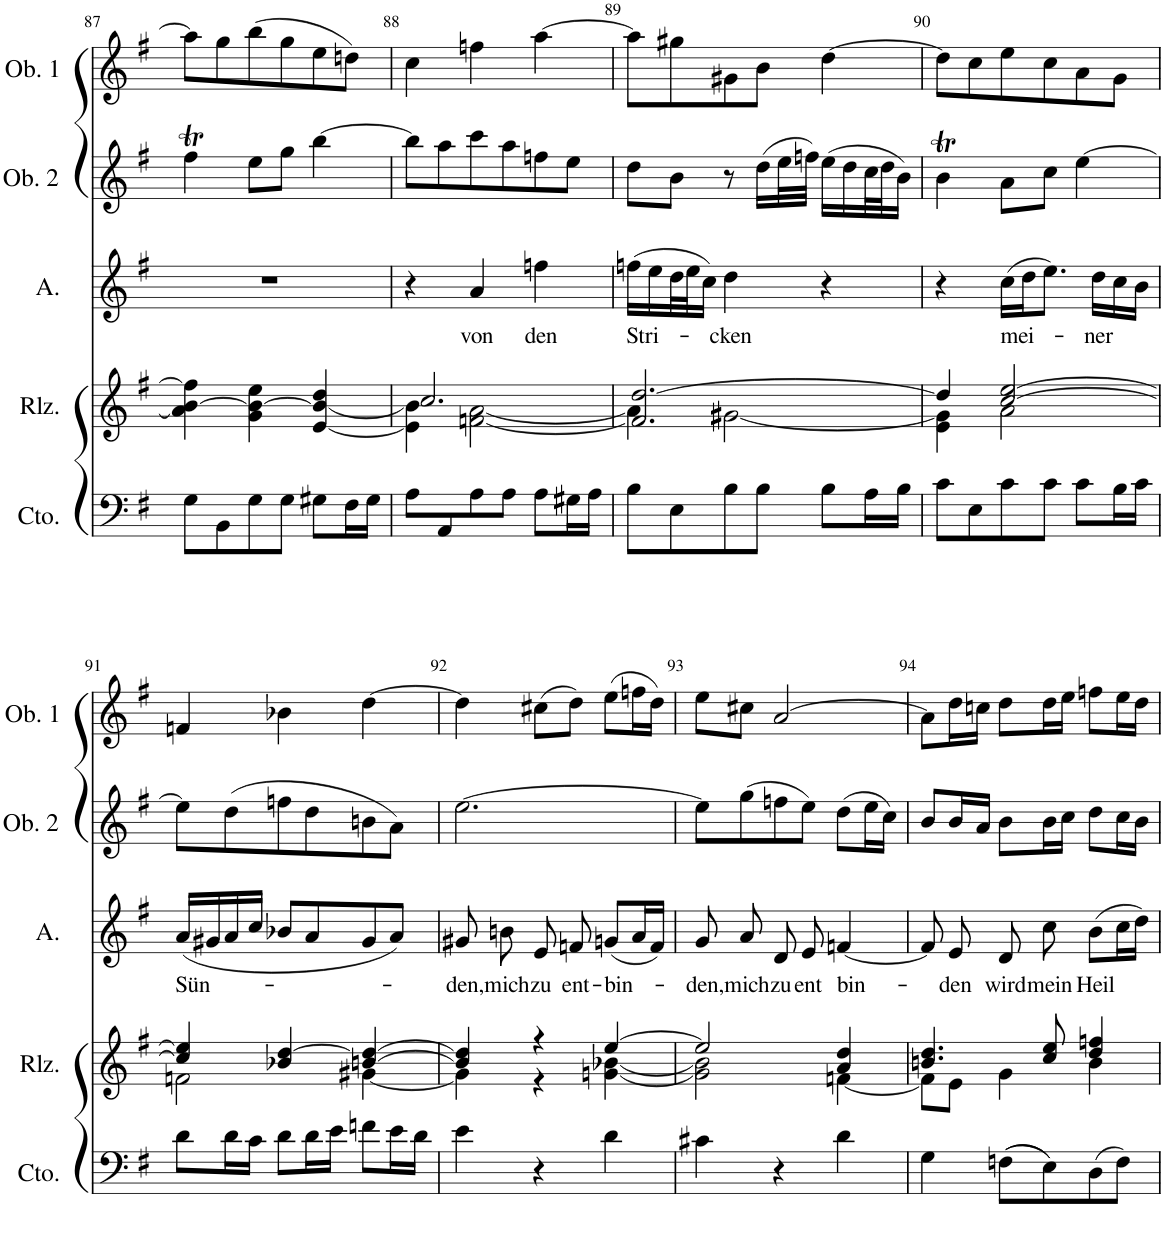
**kern	**kern	**kern	**text	**kern	**kern
*part5	*part4	*part3	*part3	*part2	*part1
*staff5	*staff4	*staff3	*staff3	*staff2	*staff1
*I"Vc/Cb Cto,	*I"Rlztn.	*I"Alto	*	*I"Oboe 2	*I"Oboe 1
*I'Cto.	*I'Rlz.	*I'A.	*	*I'Ob. 2	*I'Ob. 1
!!LO:PB:g=z
*clefF4	*clefG2	*clefG2	*	*clefG2	*clefG2
*k[f#]	*k[f#]	*k[f#]	*	*k[f#]	*k[f#]
*M3/4	*M3/4	*M3/4	*	*M3/4	*M3/4
=87	=87	=87	=87	=87	=87
8G\L	4a\] [4b\ 4ff#\]	2.r	.	4ff#t\	8aa\L]
8BB\	.	.	.	.	8gg\
8G\	4g\ 4b\_ 4ee\	.	.	8ee\L	(8bb\
8G\J	.	.	.	8gg\J	8gg\
8G#X\L	[4e/ 4b/_ 4dd/	.	.	[4bb\	8ee\
16F#\L	.	.	.	.	8ddn\J)
16G#\JJ	.	.	.	.	.
=88	=88	=88	=88	=88	=88
*	*^	*	*	*	*
8A\L	2.cc/	4e\] 4b\]	4r	.	8bb\L]	4cc\
8AA/	.	.	.	.	8aa\	.
!	!	!	!	!LO:LY:b	!	!
8A\	.	[2fn\ [2a\	4a/	von	8ccc\	4ffn\
8A\J	.	.	.	.	8aa\	.
!	!	!	!	!LO:LY:b	!	!
8A\L	.	.	4ffn\	den	8ffn\	[4aa\
16G#X\L	.	.	.	.	8ee\J	.
16A\JJ	.	.	.	.	.	.
=89	=89	=89	=89	=89	=89	=89
!	!	!	!	!LO:LY:b	!	!
8B\L	2.f/] [2.dd/	4a\]	(16ffn\LL	Stri-	8dd\L	8aa\L]
.	.	.	16ee\	.	.	.
8E\	.	.	32dd\L	.	8b\J	8gg#X\
.	.	.	32ee\J	.	.	.
.	.	.	16cc\JJ)	.	.	.
!	!	!	!	!LO:LY:b	!	!
8B\	.	[2g#X\	4dd\	-cken	8r	8g#X\
8B\J	.	.	.	.	(16dd\LL	8b\J
.	.	.	.	.	32ee\L	.
.	.	.	.	.	32ffn\JJJ)	.
8B\L	.	.	4r	.	(16ee\LL	[4dd\
.	.	.	.	.	16dd\	.
16A\L	.	.	.	.	32cc\L	.
.	.	.	.	.	32dd\J	.
16B\JJ	.	.	.	.	16b\JJ)	.
=90	=90	=90	=90	=90	=90	=90
8c\L	4dd/]	4e\ 4g#\]	4r	.	4bt\	8dd\L]
8E\	.	.	.	.	.	8cc\
!	!	!	!	!LO:LY:b	!	!
8c\	[2cc/ [2ee/	2a\	(16cc\LL	mei-	8a\L	8ee\
.	.	.	16dd\J	.	.	.
8c\J	.	.	8.ee\J)	.	8cc\J	8cc\
8c\L	.	.	.	.	[4ee\	8a\
!	!	!	!	!LO:LY:b	!	!
.	.	.	16dd\LL	-ner	.	.
16B\L	.	.	16cc\	.	.	8g\J
16c\JJ	.	.	16b\JJ	.	.	.
!!LO:LB:g=z
=91	=91	=91	=91	=91	=91	=91
!	!	!	!	!LO:LY:b	!	!
8d\L	4cc/] 4ee/]	2fn\	(16a/LL	Sün-	8ee\L]	4fn/
.	.	.	16g#X/	.	.	.
16d\L	.	.	16a/	.	(8dd\	.
16c\JJ	.	.	16cc/JJ	.	.	.
8d\L	4b-X/ [4dd/	.	8b-X/L	.	8ffn\	4b-X\
16d\L	.	.	8a/	.	8dd\	.
16e\JJ	.	.	.	.	.	.
8fn\L	[4bn/ 4dd/_	[4g#X\	8g#/	.	8bn\	[4dd\
16e\L	.	.	8a/J)	.	8a\J)	.
16d\JJ	.	.	.	.	.	.
=92	=92	=92	=92	=92	=92	=92
!	!	!	!	!LO:LY:b	!	!
4e\	4b/] 4dd/]	4g#\]	8g#X/	den,	[2.ee\	4dd\]
!	!	!	!	!LO:LY:b	!	!
.	.	.	8bn\	mich	.	.
!	!	!	!	!LO:LY:b	!	!
4r	4r	4r	8e/	zu	.	(8cc#X\L
!	!	!	!	!LO:LY:b	!	!
.	.	.	8fn/	ent-	.	8dd\J)
!	!	!	!	!LO:LY:b	!	!
4d\	[4ee/	[4gn\ [4b-X\	(8gn/L	-bin-	.	(8ee\L
.	.	.	16a/L	.	.	16ffn\L
.	.	.	16f/JJ)	.	.	16dd\JJ)
=93	=93	=93	=93	=93	=93	=93
!	!	!	!	!LO:LY:b	!	!
4c#X\	2ee/]	2g\] 2b-\]	8g/	-den,	8ee\L]	8ee\L
!	!	!	!	!LO:LY:b	!	!
.	.	.	8a/	mich	(8gg\	8cc#X\J
!	!	!	!	!LO:LY:b	!	!
4r	.	.	8d/	zu	8ffn\	[2a/
!	!	!	!	!LO:LY:b	!	!
.	.	.	8e/	ent	8ee\J)	.
!	!	!	!	!LO:LY:b	!	!
4d\	4a/ 4dd/	[4fn\	[4fn/	bin-	(8dd\L	.
.	.	.	.	.	16ee\L	.
.	.	.	.	.	16cc\JJ)	.
=94	=94	=94	=94	=94	=94	=94
4G\	4.bn/ 4.dd/	8f\L]	8f/]	.	8b/L	8a\L]
!	!	!	!	!LO:LY:b	!	!
.	.	8e\J	8e/	den	16b/L	16dd\L
.	.	.	.	.	16a/JJ	16ccn\JJ
!	!	!	!	!LO:LY:b	!	!
((8Fn\L	.	4g\	8d/	wird	8b\L	8dd\L
!	!	!	!	!LO:LY:b	!	!
8E\))	8cc/ 8ee/	.	8cc\	mein	16b\L	16dd\L
.	.	.	.	.	16cc\JJ	16ee\JJ
!	!	!	!	!LO:LY:b	!	!
(8D\	4dd/ 4ffn/	4b\	(8b\L	Heil	8dd\L	8ffn\L
8F\J)	.	.	16cc\L	.	16cc\L	16ee\L
.	.	.	16dd\JJ)	.	16b\JJ	16dd\JJ
*	*v	*v	*	*	*	*
=	=	=	=	=	=
*-	*-	*-	*-	*-	*-
